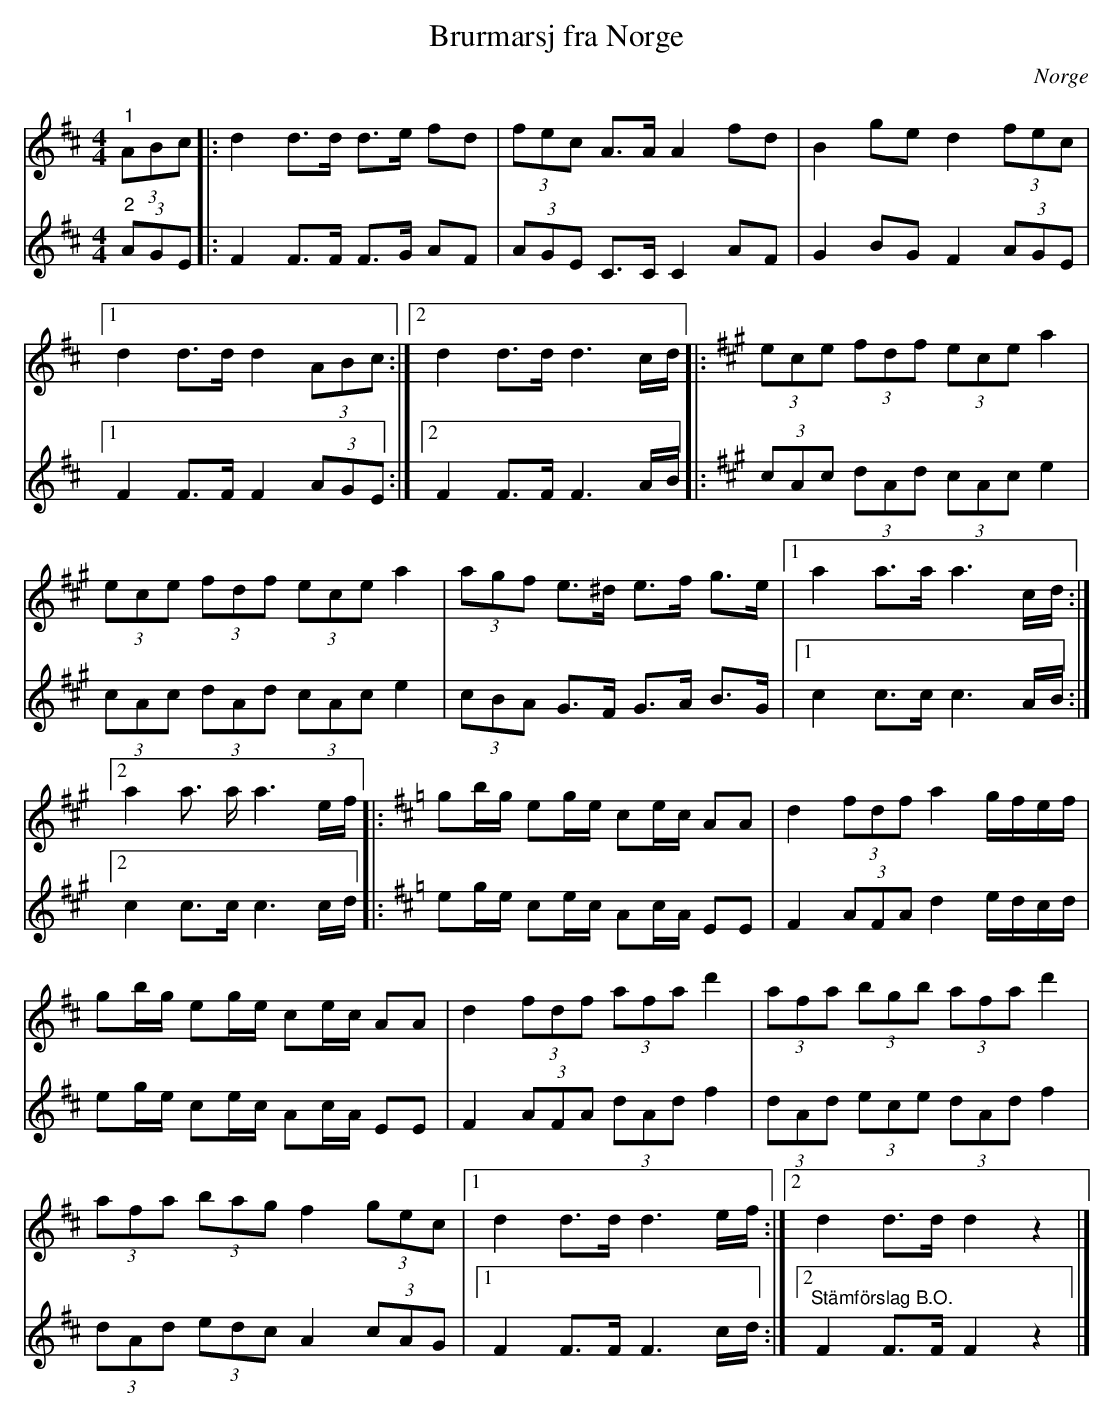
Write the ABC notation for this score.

X:1
T:Brurmarsj fra Norge
O:Norge
L:1/8
M:4/4
K:D
V:1
"^1" (3ABc |: d2 d>d d>e fd | (3fec A>A A2 fd | B2 ge d2 (3fec |1
d2 d>d d2 (3ABc :|2 d2 d>d d3 c/d/ |:[K:A] (3ece (3fdf (3ece a2 |
(3ece (3fdf (3ece a2 | (3agf e>^d e>f g>e |1 a2 a>a a3 c/d/ :|2
a2 a3/2 a/ a3 e/f/ |:[K:D] gb/g/ eg/e/ ce/c/ AA | d2 (3fdf a2 g/f/e/f/ |
gb/g/ eg/e/ ce/c/ AA | d2 (3fdf (3afa d'2 | (3afa (3bgb (3afa d'2 |
(3afa (3bag f2 (3gec |1 d2 d>d d3 e/f/ :|2 d2 d>d d2 z2 |]
V:2
"^2" (3AGE |: F2 F>F F>G AF | (3AGE C>C C2 AF | G2 BG F2 (3AGE |1
F2 F>F F2 (3AGE :|2 F2 F>F F3 A/B/ |:[K:A] (3cAc (3dAd (3cAc e2 |
(3cAc (3dAd (3cAc e2 | (3cBA G>F G>A B>G |1 c2 c>c c3 A/B/ :|2
c2 c>c c3 c/d/ |:[K:D] eg/e/ ce/c/ Ac/A/ EE | F2 (3AFA d2 e/d/c/d/ |
eg/e/ ce/c/ Ac/A/ EE | F2 (3AFA (3dAd f2 | (3dAd (3ece (3dAd f2 |
(3dAd (3edc A2 (3cAG |1 F2 F>F F3 c/d/ :|2"^Stämförslag B.O." F2 F>F F2 z2 |]
